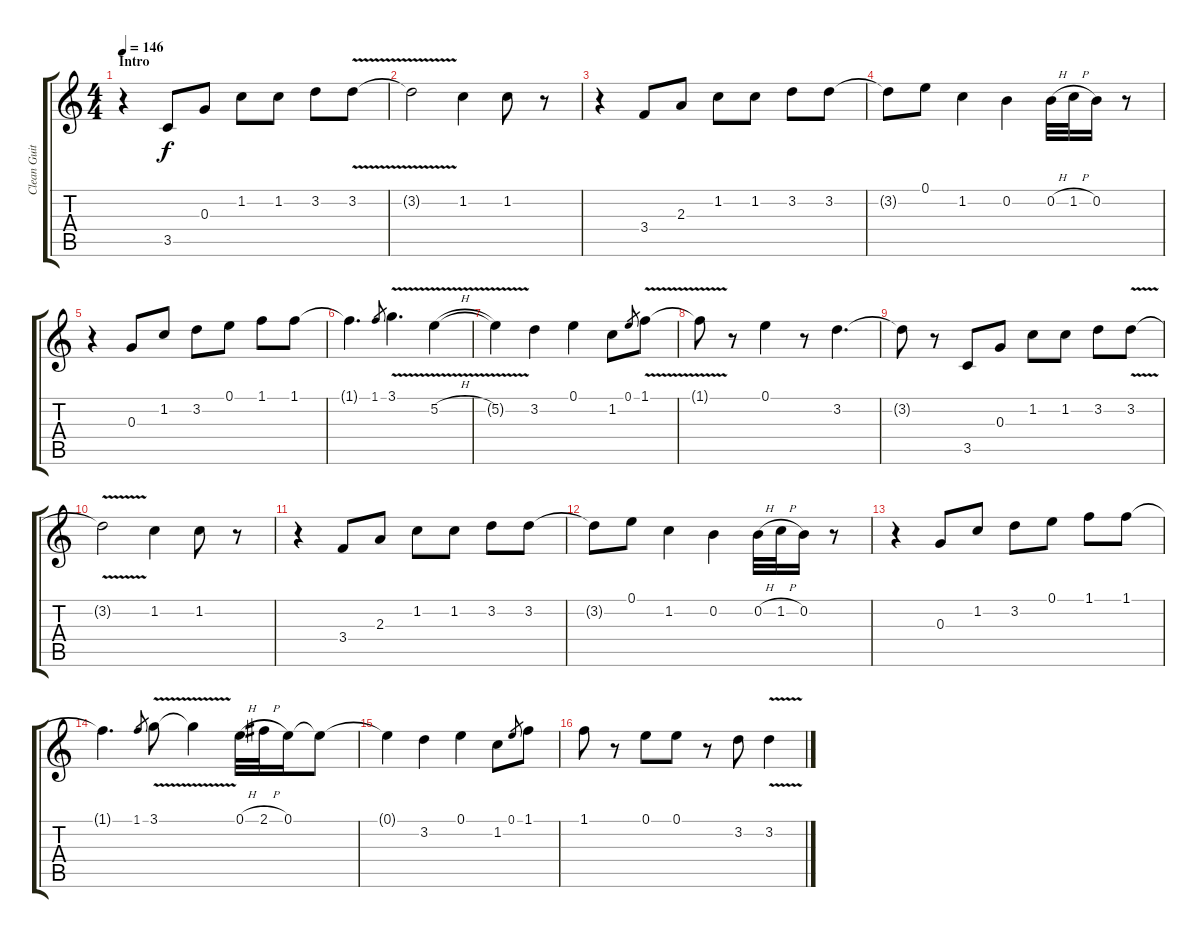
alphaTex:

\track ("Clean Guitar" "Clean Guit") {instrument overdrivenguitar}
\staff {score tabs}
\tuning (E4 B3 G3 D3 A2 E2) {hide}
\ts (4 4)
\section ("" "Intro")
\tempo 146
\clef g2
\ks c
r.4{dy f instrument overdrivenguitar} 3.5.8 0.3.8 1.2.8 1.2.8 3.2.8 3.2{v}.8 |
3.2{t}.2 1.2.4 1.2.8 r.8 |
r.4 3.4.8 2.3.8 1.2.8 1.2.8 3.2.8 3.2.8 |
3.2{t}.8 0.1.8 1.2.4 0.2.4 0.2{h}.32 1.2{h}.32 0.2.16 r.8 |
r.4 0.3.8 1.2.8 3.2.8 0.1.8 1.1.8 1.1.8 |
1.1{t}.4{d} 1.1.8{gr} 3.1{v}.4{d} 5.2{v h}.4 |
5.2{t}.4 3.2.4 0.1.4 1.2.8 0.1.8{gr} 1.1{v}.8 |
1.1{t}.8 r.8 0.1.4 r.8 3.2.4{d} |
3.2{t}.8 r.8 3.5.8 0.3.8 1.2.8 1.2.8 3.2.8 3.2{v}.8 |
3.2{t}.2 1.2.4 1.2.8 r.8 |
r.4 3.4.8 2.3.8 1.2.8 1.2.8 3.2.8 3.2.8 |
3.2{t}.8 0.1.8 1.2.4 0.2.4 0.2{h}.32 1.2{h}.32 0.2.16 r.8 |
r.4 0.3.8 1.2.8 3.2.8 0.1.8 1.1.8 1.1.8 |
1.1{t}.4{d} 1.1.8{gr} 3.1{v}.8 3.1{t}.4 0.1{h}.32 2.1{h}.32 0.1.16 0.1{t}.8 |
0.1{t}.4 3.2.4 0.1.4 1.2.8 0.1.8{gr} 1.1.8 |
1.1.8 r.8 0.1.8 0.1.8 r.8 3.2.8 3.2{v}.4
